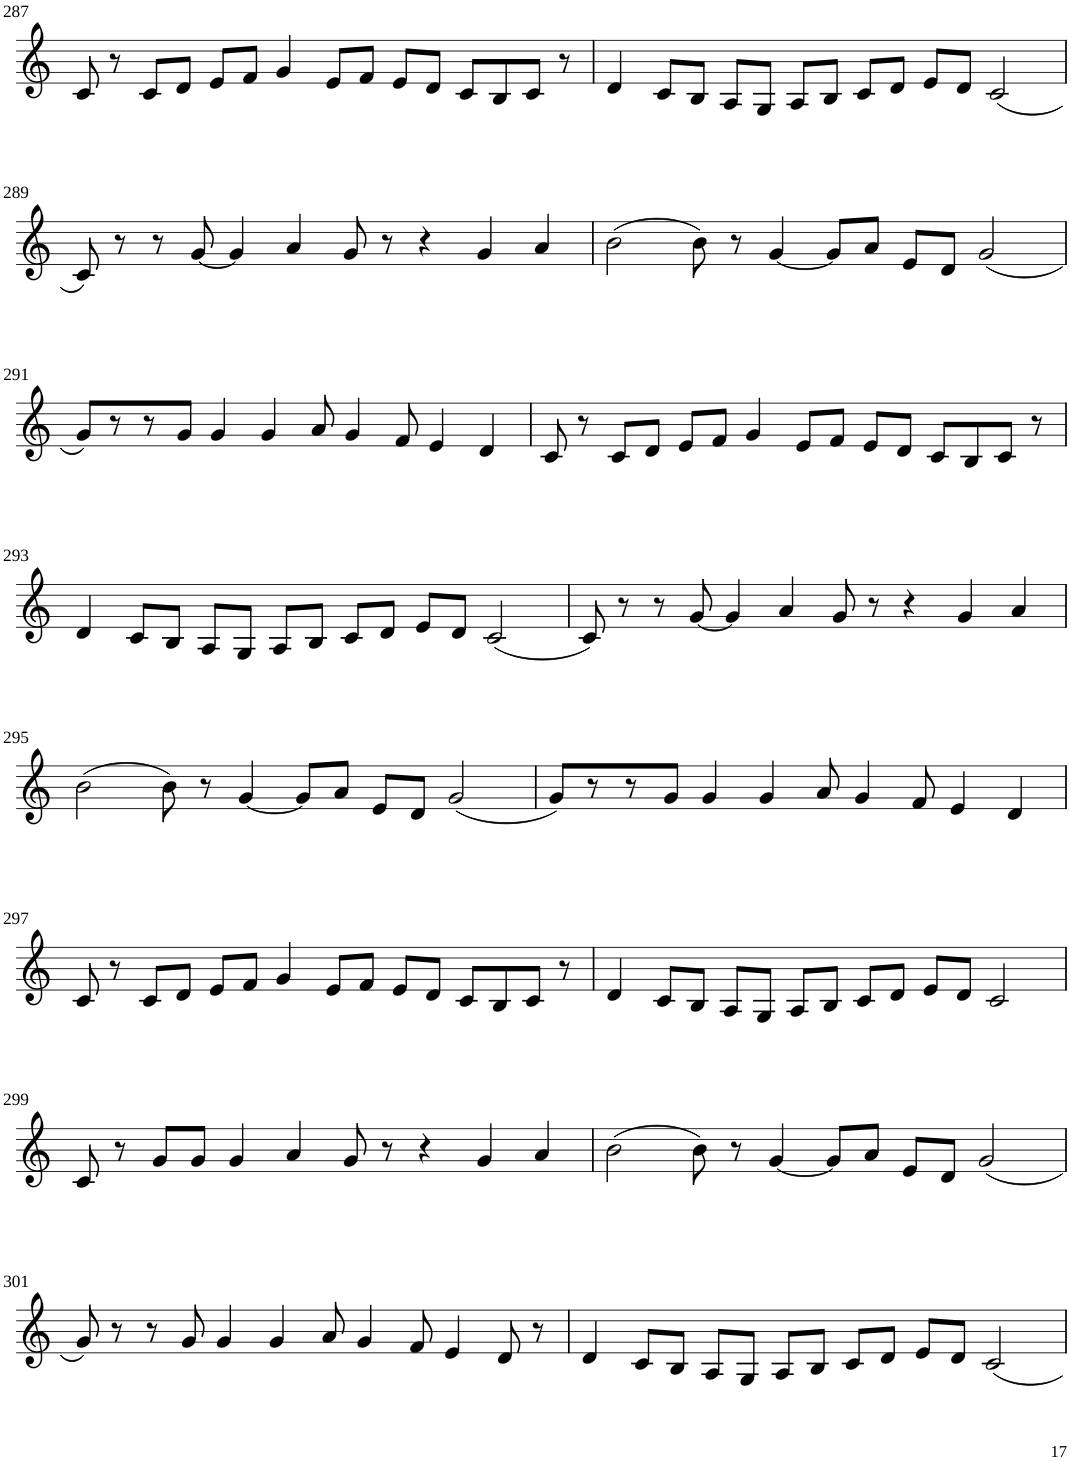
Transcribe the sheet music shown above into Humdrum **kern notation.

**kern
*part1
*staff1
*I"Violin
!!LO:PB:g=z
*clefG2
*k[]
*M8/4
=287
8c/
8r
8c/L
8d/J
8e/L
8f/J
4g/
8e/L
8f/J
8e/L
8d/J
8c/L
8B/
8c/J
8r
=288
4d/
8c/L
8B/J
8A/L
8G/J
8A/L
8B/J
8c/L
8d/J
8e/L
8d/J
(2c/
!!LO:LB:g=z
=289
8c/)
8r
8r
[8g/
4g/]
4a/
8g/
8r
4r
4g/
4a/
=290
(2b\
8b\)
8r
[4g/
8g/L]
8a/J
8e/L
8d/J
(2g/
!!LO:LB:g=z
=291
8g/L)
8r
8r
8g/J
4g/
4g/
8a/
4g/
8f/
4e/
4d/
=292
8c/
8r
8c/L
8d/J
8e/L
8f/J
4g/
8e/L
8f/J
8e/L
8d/J
8c/L
8B/
8c/J
8r
!!LO:LB:g=z
=293
4d/
8c/L
8B/J
8A/L
8G/J
8A/L
8B/J
8c/L
8d/J
8e/L
8d/J
(2c/
=294
8c/)
8r
8r
[8g/
4g/]
4a/
8g/
8r
4r
4g/
4a/
!!LO:LB:g=z
=295
(2b\
8b\)
8r
[4g/
8g/L]
8a/J
8e/L
8d/J
(2g/
=296
8g/L)
8r
8r
8g/J
4g/
4g/
8a/
4g/
8f/
4e/
4d/
!!LO:LB:g=z
=297
8c/
8r
8c/L
8d/J
8e/L
8f/J
4g/
8e/L
8f/J
8e/L
8d/J
8c/L
8B/
8c/J
8r
=298
4d/
8c/L
8B/J
8A/L
8G/J
8A/L
8B/J
8c/L
8d/J
8e/L
8d/J
2c/
!!LO:LB:g=z
=299
8c/
8r
8g/L
8g/J
4g/
4a/
8g/
8r
4r
4g/
4a/
=300
(2b\
8b\)
8r
[4g/
8g/L]
8a/J
8e/L
8d/J
(2g/
!!LO:LB:g=z
=301
8g/)
8r
8r
8g/
4g/
4g/
8a/
4g/
8f/
4e/
8d/
8r
=302
4d/
8c/L
8B/J
8A/L
8G/J
8A/L
8B/J
8c/L
8d/J
8e/L
8d/J
2c/
=
*-
